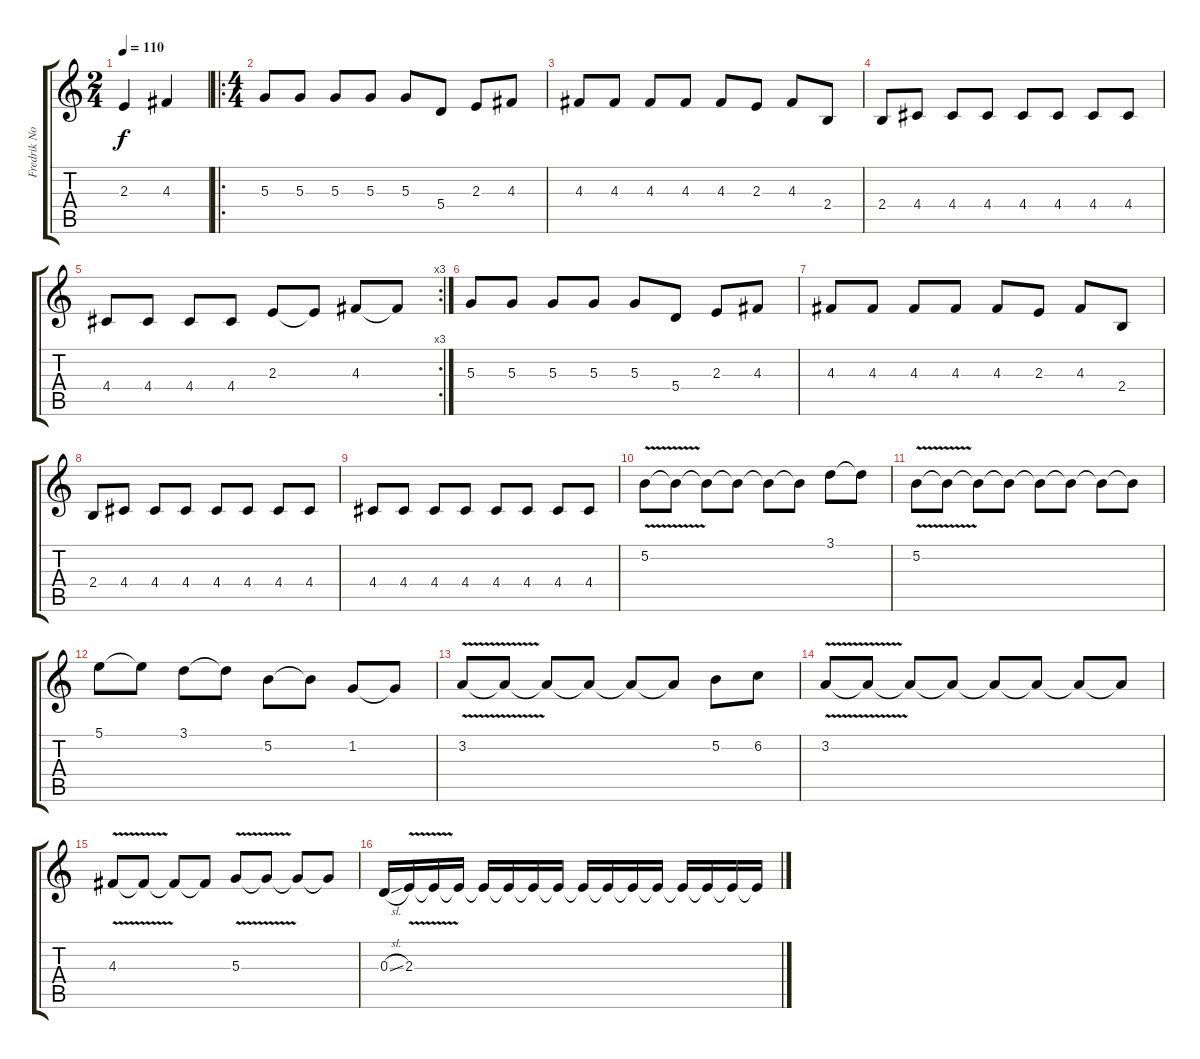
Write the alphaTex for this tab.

\track ("Fredrik Norrman" "Fredrik No") {instrument distortionguitar}
\staff {score tabs}
\tuning (B3 Gb3 D3 A2 E2 B1) {hide}
\ts (2 4)
\tempo 110
\clef g2
\ks c
2.3.4{dy f instrument distortionguitar} 4.3.4 |
\ro
\ts (4 4)
5.3.8 5.3.8 5.3.8 5.3.8 5.3.8 5.4.8 2.3.8 4.3.8 |
4.3.8 4.3.8 4.3.8 4.3.8 4.3.8 2.3.8 4.3.8 2.4.8 |
2.4.8 4.4.8 4.4.8 4.4.8 4.4.8 4.4.8 4.4.8 4.4.8 |
\rc 3
4.4.8 4.4.8 4.4.8 4.4.8 2.3.8 2.3{t}.8 4.3.8 4.3{t}.8 |
5.3.8 5.3.8 5.3.8 5.3.8 5.3.8 5.4.8 2.3.8 4.3.8 |
4.3.8 4.3.8 4.3.8 4.3.8 4.3.8 2.3.8 4.3.8 2.4.8 |
2.4.8 4.4.8 4.4.8 4.4.8 4.4.8 4.4.8 4.4.8 4.4.8 |
4.4.8 4.4.8 4.4.8 4.4.8 4.4.8 4.4.8 4.4.8 4.4.8 |
5.2{v}.8{instrument electricguitarclean} 5.2{t}.8 5.2{t}.8 5.2{t}.8 5.2{t}.8 5.2{t}.8 3.1.8 3.1{t}.8 |
5.2{v}.8 5.2{t}.8 5.2{t}.8 5.2{t}.8 5.2{t}.8 5.2{t}.8 5.2{t}.8 5.2{t}.8 |
5.1.8 5.1{t}.8 3.1.8 3.1{t}.8 5.2.8 5.2{t}.8 1.2.8 1.2{t}.8 |
3.2{v}.8 3.2{t}.8 3.2{t}.8 3.2{t}.8 3.2{t}.8 3.2{t}.8 5.2.8 6.2.8 |
3.2{v}.8 3.2{t}.8 3.2{t}.8 3.2{t}.8 3.2{t}.8 3.2{t}.8 3.2{t}.8 3.2{t}.8 |
4.3{v}.8 4.3{t}.8 4.3{t}.8 4.3{t}.8 5.3{v}.8 5.3{t}.8 5.3{t}.8 5.3{t}.8 |
0.3{sl}.16 2.3{v}.16 2.3{t}.16 2.3{t}.16 2.3{t}.16 2.3{t}.16 2.3{t}.16 2.3{t}.16 2.3{t}.16 2.3{t}.16 2.3{t}.16 2.3{t}.16 2.3{t}.16 2.3{t}.16 2.3{t}.16 2.3{t}.16
